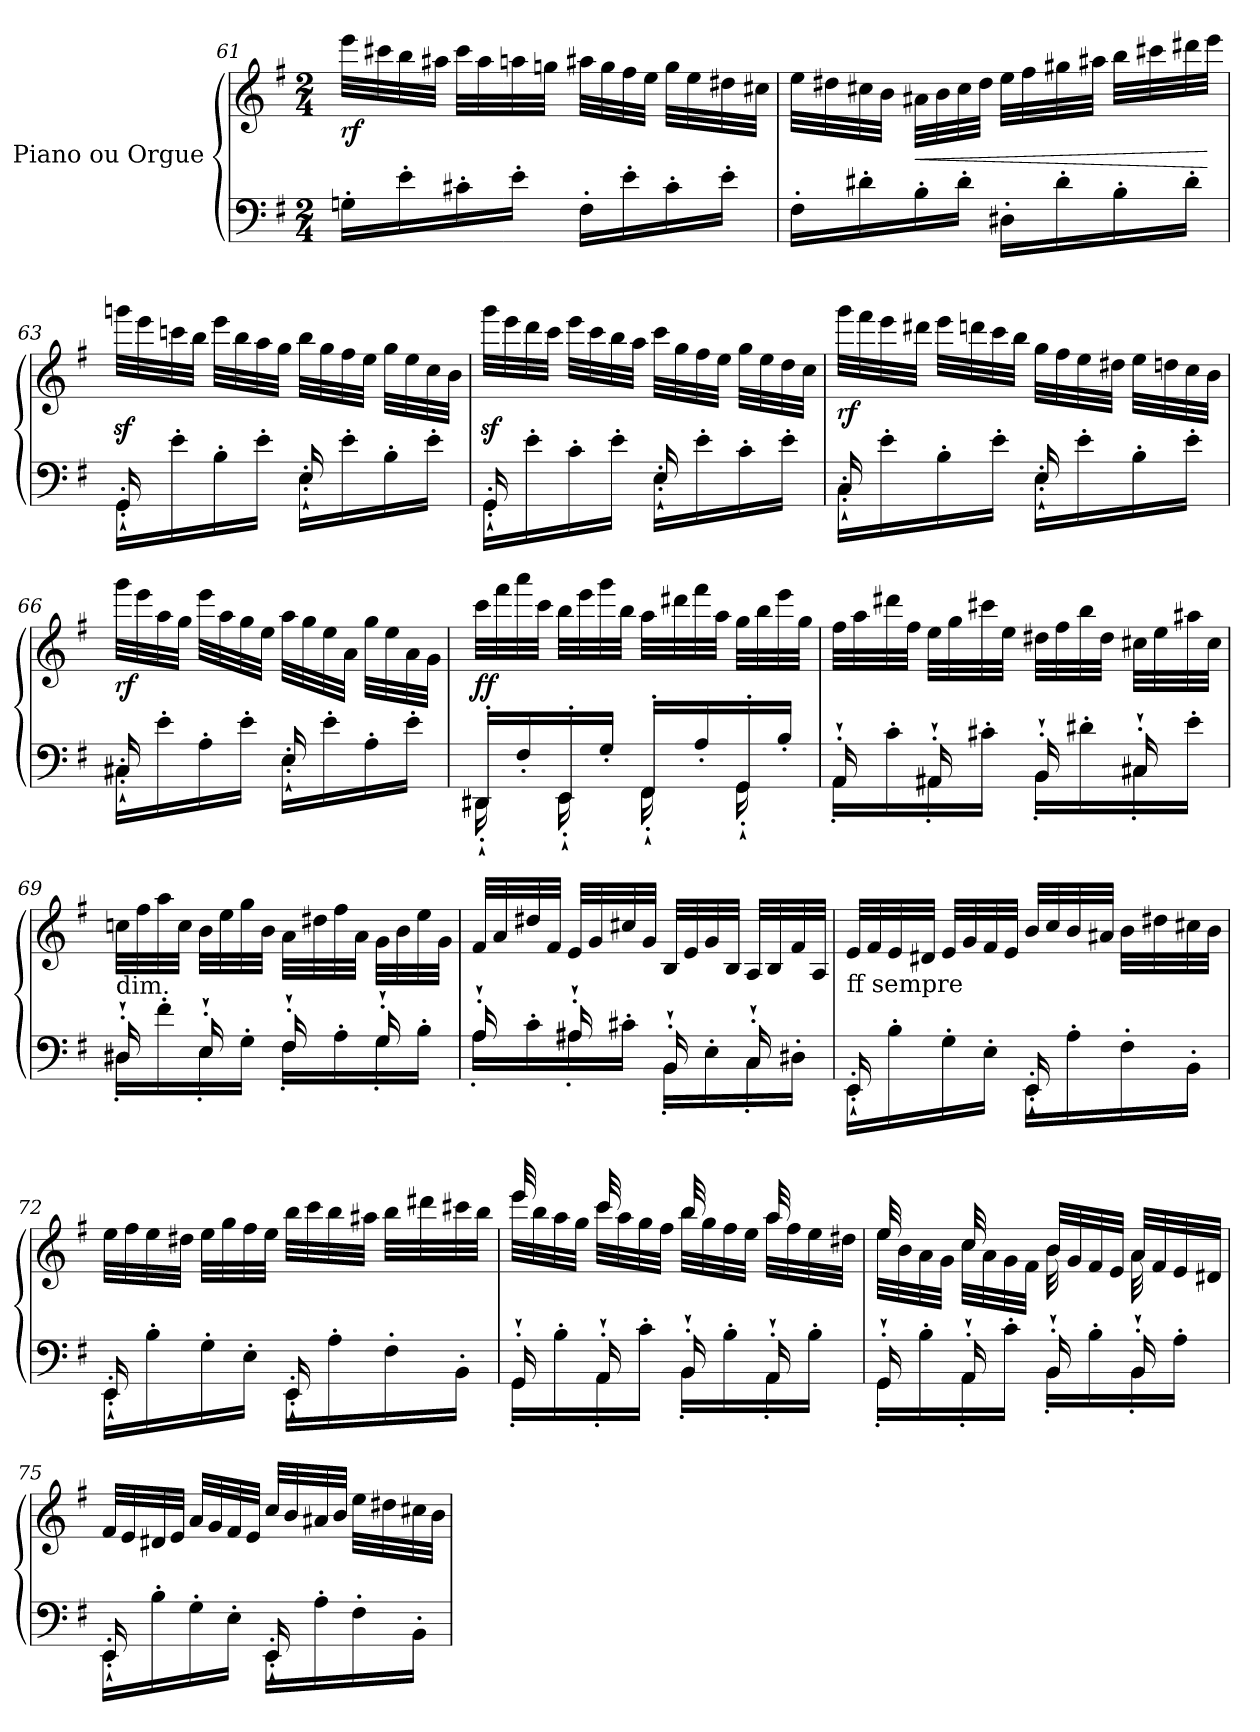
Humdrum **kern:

**kern	**kern	**dynam
*part1	*part1	*part1
*staff2	*staff1	*staff1/2
*I"Piano   ou Orgue	*	*
*clefF4	*clefG2	*
*k[f#]	*k[f#]	*
*G:	*G:	*
*M2/4	*M2/4	*
=61	=61	=61
!	!	!LO:DY:b
16Gn'\LL	32eee\LLL	rf
.	32ccc#X\	.
16e'\	32bb\	.
.	32aa#X\JJJ	.
16c#X'\	32ccc#\LLL	.
.	32aa#\	.
16e'\JJ	32aan\	.
.	32ggn\JJJ	.
16F#'\LL	32aa#X\LLL	.
.	32gg\	.
16e'\	32ff#\	.
.	32ee\JJJ	.
16c#'\	32gg\LLL	.
.	32ee\	.
16e'\JJ	32dd#X\	.
.	32cc#X\JJJ	.
!!LO:LB:g=z
=62	=62	=62
16F#'\LL	32ee\LLL	.
.	32dd#X\	.
16d#X'\	32cc#X\	.
.	32b\JJJ	.
!	!	!LO:HP:b
16B'\	32a#X\LLL	<
.	32b\	.
16d#'\JJ	32cc#\	.
.	32dd#\JJJ	.
16D#X'\LL	32ee\LLL	.
.	32ff#\	.
16d#'\	32gg#X\	.
.	32aa#X\JJJ	.
16B'\	32bb\LLL	.
.	32ccc#X\	.
16d#'\JJ	32ddd#X\	.
.	32eee\JJJ	[
=63	=63	=63
*^	*	*
16GG'\LL	16GG`'/	32gggnz<\LLL	.
.	.	32eee\	.
16e'\	8.ryy	32cccn\	.
.	.	32bb\JJJ	.
16B'\	.	32eee\LLL	.
.	.	32bb\	.
16e'\JJ	.	32aa\	.
.	.	32gg\JJJ	.
16E'\LL	16E`'/	32bb\LLL	.
.	.	32gg\	.
16e'\	8.ryy	32ff#\	.
.	.	32ee\JJJ	.
16B'\	.	32gg\LLL	.
.	.	32ee\	.
16e'\JJ	.	32cc\	.
.	.	32b\JJJ	.
!!LO:PB:g=z
=64	=64	=64	=64
16GG'\LL	16GG`'/	32gggz<\LLL	.
.	.	32eee\	.
16e'\	8.ryy	32ddd\	.
.	.	32ccc\JJJ	.
16c'\	.	32eee\LLL	.
.	.	32ccc\	.
16e'\JJ	.	32bb\	.
.	.	32aa\JJJ	.
16E'\LL	16E`'/	32ccc\LLL	.
.	.	32gg\	.
16e'\	8.ryy	32ff#\	.
.	.	32ee\JJJ	.
16c'\	.	32gg\LLL	.
.	.	32ee\	.
16e'\JJ	.	32dd\	.
.	.	32cc\JJJ	.
=65	=65	=65	=65
!	!	!	!LO:DY:b
16C'\LL	16C`'/	32ggg\LLL	rf
.	.	32fff#\	.
16e'\	8.ryy	32eee\	.
.	.	32ddd#X\JJJ	.
16B'\	.	32eee\LLL	.
.	.	32dddn\	.
16e'\JJ	.	32ccc\	.
.	.	32bb\JJJ	.
16E'\LL	16E`'/	32gg\LLL	.
.	.	32ff#\	.
16e'\	8.ryy	32ee\	.
.	.	32dd#X\JJJ	.
16B'\	.	32ee\LLL	.
.	.	32ddn\	.
16e'\JJ	.	32cc\	.
.	.	32b\JJJ	.
=66	=66	=66	=66
!	!	!	!LO:DY:b
16C#'\LL	16C#`'/	32ggg\LLL	rf
.	.	32eee\	.
16e'\	8.ryy	32aa\	.
.	.	32gg\JJJ	.
16A'\	.	32eee\LLL	.
.	.	32aa\	.
16e'\JJ	.	32gg\	.
.	.	32ee\JJJ	.
16E'\LL	16E`'/	32aa\LLL	.
.	.	32gg\	.
16e'\	8.ryy	32ee\	.
.	.	32a\JJJ	.
16A'\	.	32gg\LLL	.
.	.	32ee\	.
16e'\JJ	.	32a\	.
.	.	32g\JJJ	.
!!LO:LB:g=z
=67	=67	=67	=67
!	!	!	!LO:DY:b
16DD#X'/LL	16DD#'`\	32ccc\LLL	ff
.	.	32fff#\	.
16F#'/	16ryy	32aaa\	.
.	.	32ccc\JJJ	.
16EE'/	16EE`'\	32bb\LLL	.
.	.	32eee\	.
16G'/JJ	16ryy	32ggg\	.
.	.	32bb\JJJ	.
16FF#'/LL	16FF#`'\	32aa\LLL	.
.	.	32ddd#X\	.
16A'/	16ryy	32fff#\	.
.	.	32aa\JJJ	.
16GG'/	16GG`'\	32gg\LLL	.
.	.	32bb\	.
16B'/JJ	16ryy	32eee\	.
.	.	32gg\JJJ	.
=68	=68	=68	=68
16AA`'/	16AA'\LL	32ff#\LLL	.
.	.	32aa\	.
16ryy	16c'\	32ddd#X\	.
.	.	32ff#\JJJ	.
16AA#X`'/	16AA#'\	32ee\LLL	.
.	.	32gg\	.
16ryy	16c#X'\JJ	32ccc#X\	.
.	.	32ee\JJJ	.
16BB`'/	16BB'\LL	32dd#X\LLL	.
.	.	32ff#\	.
16ryy	16d#X'\	32bb\	.
.	.	32dd#\JJJ	.
16C#X`'/	16C#'\	32cc#X\LLL	.
.	.	32ee\	.
16ryy	16e'\JJ	32aa#X\	.
.	.	32cc#\JJJ	.
!!LO:LB:g=z
=69	=69	=69	=69
!	!	!LO:TX:b:t=dim.	!
16D#X`'/	16D#'\LL	32ccn\LLL	.
.	.	32ff#\	.
16ryy	16f#'\	32aa\	.
.	.	32cc\JJJ	.
16E`'/	16E'\	32b\LLL	.
.	.	32ee\	.
16ryy	16G'\JJ	32gg\	.
.	.	32b\JJJ	.
16F#`'/	16F#'\LL	32a\LLL	.
.	.	32dd#X\	.
16ryy	16A'\	32ff#\	.
.	.	32a\JJJ	.
16G`'/	16G'\	32g\LLL	.
.	.	32b\	.
16ryy	16B'\JJ	32ee\	.
.	.	32g\JJJ	.
=70	=70	=70	=70
16A`'/	16A'\LL	32f#/LLL	.
.	.	32a/	.
16ryy	16c'\	32dd#X/	.
.	.	32f#/JJJ	.
16A#X`'/	16A#'\	32e/LLL	.
.	.	32g/	.
16ryy	16c#X'\JJ	32cc#X/	.
.	.	32g/JJJ	.
16BB`'/	16BB'\LL	32B/LLL	.
.	.	32e/	.
16ryy	16E'\	32g/	.
.	.	32B/JJJ	.
16C`'/	16C'\	32A/LLL	.
.	.	32B/	.
16ryy	16D#X'\JJ	32f#/	.
.	.	32A/JJJ	.
=71	=71	=71	=71
!	!	!LO:TX:b:t=ff sempre	!
16EE'\LL	16EE'`/	32e/LLL	.
.	.	32f#/	.
16B'\	8.ryy	32e/	.
.	.	32d#X/JJJ	.
16G'\	.	32e/LLL	.
.	.	32g/	.
16E'\JJ	.	32f#/	.
.	.	32e/JJJ	.
16EE'\LL	16EE'`/	32b/LLL	.
.	.	32cc/	.
16A'\	8.ryy	32b/	.
.	.	32a#X/JJJ	.
16F#'\	.	32b\LLL	.
.	.	32dd#X\	.
16BB'\JJ	.	32cc#X\	.
.	.	32b\JJJ	.
!!LO:LB:g=z
=72	=72	=72	=72
16EE'\LL	16EE'`/	32ee\LLL	.
.	.	32ff#\	.
16B'\	8.ryy	32ee\	.
.	.	32dd#X\JJJ	.
16G'\	.	32ee\LLL	.
.	.	32gg\	.
16E'\JJ	.	32ff#\	.
.	.	32ee\JJJ	.
16EE'\LL	16EE'`/	32bb\LLL	.
.	.	32ccc\	.
16A'\	8.ryy	32bb\	.
.	.	32aa#X\JJJ	.
16F#'\	.	32bb\LLL	.
.	.	32ddd#X\	.
16BB'\JJ	.	32ccc#X\	.
.	.	32bb\JJJ	.
=73	=73	=73	=73
*	*	*^	*
16GG`'/	16GG'\LL	32eee\LLL	32eee/	.
.	.	32bb\	16.ryy	.
16ryy	16B'\	32aa\	.	.
.	.	32gg\JJJ	.	.
16AA`'/	16AA'\	32ccc\LLL	32ccc/	.
.	.	32aa\	16.ryy	.
16ryy	16c'\JJ	32gg\	.	.
.	.	32ff#\JJJ	.	.
16BB`'/	16BB'\LL	32bb\LLL	32bb/	.
.	.	32gg\	16.ryy	.
16ryy	16B'\	32ff#\	.	.
.	.	32ee\JJJ	.	.
16AA`'/	16AA'\	32aa\LLL	32aa/	.
.	.	32ff#\	16.ryy	.
16ryy	16B'\JJ	32ee\	.	.
.	.	32dd#X\JJJ	.	.
!!LO:LB:g=z	!!
=74	=74	=74	=74	=74
16GG`'/	16GG'\LL	32ee\LLL	32ee/	.
.	.	32b\	16.ryy	.
16ryy	16B'\	32a\	.	.
.	.	32g\JJJ	.	.
16AA`'/	16AA'\	32cc\LLL	32cc/	.
.	.	32a\	16.ryy	.
16ryy	16c'\JJ	32g\	.	.
.	.	32f#\JJJ	.	.
16BB`'/	16BB'\LL	32b/LLL	32b\	.
.	.	32g/	16.ryy	.
16ryy	16B'\	32f#/	.	.
.	.	32e/JJJ	.	.
16BB`'/	16BB'\	32a/LLL	32a\	.
.	.	32f#/	16.ryy	.
16ryy	16A'\JJ	32e/	.	.
.	.	32d#X/JJJ	.	.
*	*	*v	*v	*
=75	=75	=75	=75
16EE'\LL	16EE'`/	32f#/LLL	.
.	.	32e/	.
16B'\	8.ryy	32d#X/	.
.	.	32e/JJJ	.
16G'\	.	32a/LLL	.
.	.	32g/	.
16E'\JJ	.	32f#/	.
.	.	32e/JJJ	.
16EE'\LL	16EE'`/	32cc/LLL	.
.	.	32b/	.
16A'\	8.ryy	32a#X/	.
.	.	32b/JJJ	.
16F#'\	.	32ee\LLL	.
.	.	32dd#X\	.
16BB'\JJ	.	32cc#X\	.
.	.	32b\JJJ	.
*v	*v	*	*
=	=	=
*-	*-	*-
